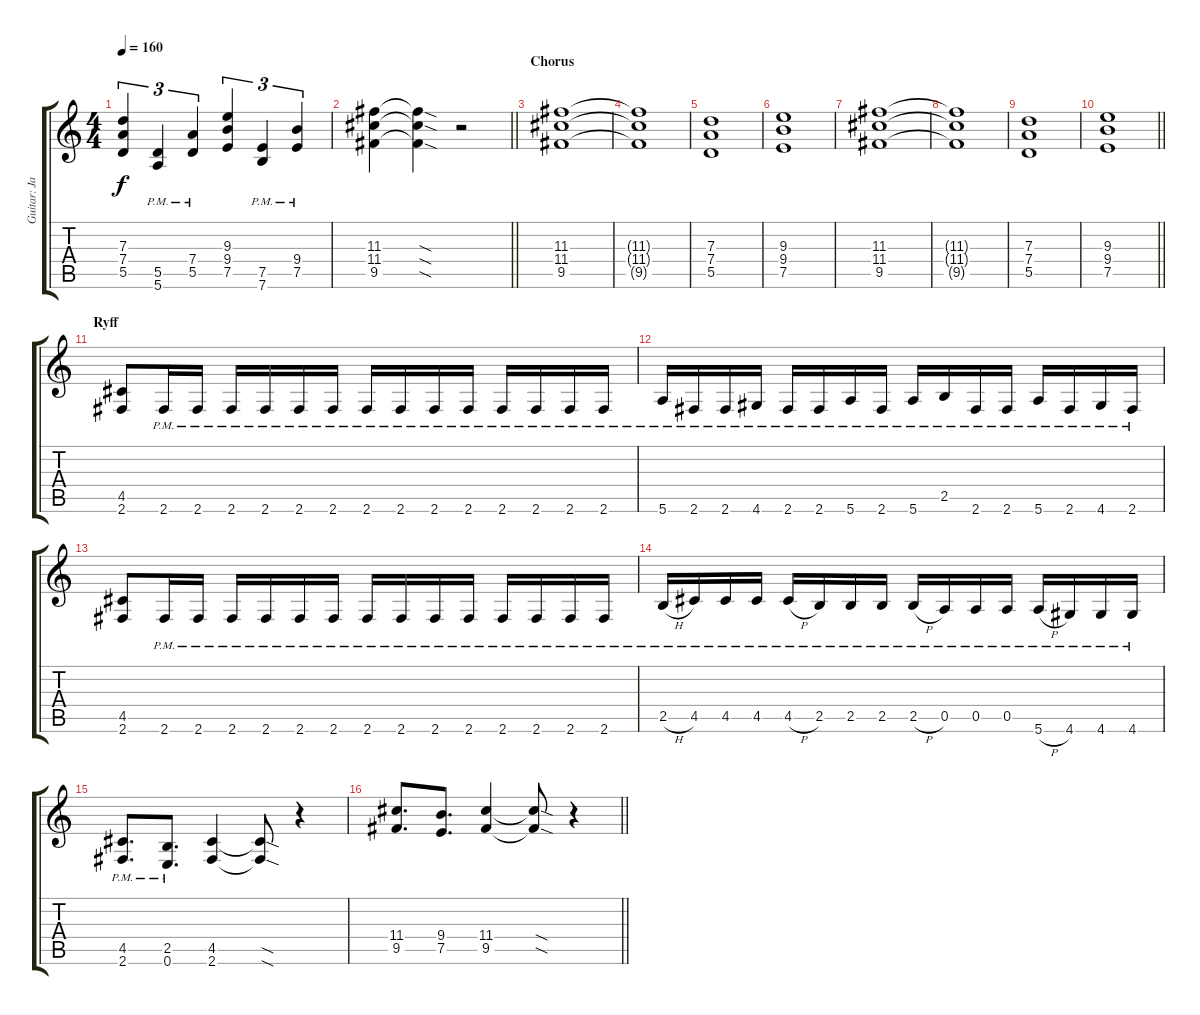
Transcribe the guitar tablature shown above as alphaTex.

\track ("Guitar: Jackie Slaughter" "Guitar: Ja") {instrument distortionguitar}
\staff {score tabs}
\tuning (E4 B3 G3 D3 A2 E2) {hide}
\ts (4 4)
\tempo 160
\clef g2
\ks c
(7.3 7.4 5.5).4{tu (3 2) dy f} (5.5{pm} 5.6{pm}).4{tu (3 2)} (7.4{pm} 5.5{pm}).4{tu (3 2)} (9.3 9.4 7.5).4{tu (3 2)} (7.5{pm} 7.6{pm}).4{tu (3 2)} (9.4{pm} 7.5{pm}).4{tu (3 2)} |
\barLineRight lightlight
(11.3 11.4 9.5).4 (11.3{sod t} 11.4{sod t} 9.5{sod t}).4 r.2 |
\section ("" "Chorus")
(11.3 11.4 9.5).1 |
(11.3{t} 11.4{t} 9.5{t}).1 |
(7.3 7.4 5.5).1 |
(9.3 9.4 7.5).1 |
(11.3 11.4 9.5).1 |
(11.3{t} 11.4{t} 9.5{t}).1 |
(7.3 7.4 5.5).1 |
\barLineRight lightlight
(9.3 9.4 7.5).1 |
\section ("" "Ryff")
(4.5 2.6).8 2.6{pm}.16 2.6{pm}.16 2.6{pm}.16 2.6{pm}.16 2.6{pm}.16 2.6{pm}.16 2.6{pm}.16 2.6{pm}.16 2.6{pm}.16 2.6{pm}.16 2.6{pm}.16 2.6{pm}.16 2.6{pm}.16 2.6{pm}.16 |
5.6{pm}.16 2.6{pm}.16 2.6{pm}.16 4.6{pm}.16 2.6{pm}.16 2.6{pm}.16 5.6{pm}.16 2.6{pm}.16 5.6{pm}.16 2.5{pm}.16 2.6{pm}.16 2.6{pm}.16 5.6{pm}.16 2.6{pm}.16 4.6{pm}.16 2.6{pm}.16 |
(4.5 2.6).8 2.6{pm}.16 2.6{pm}.16 2.6{pm}.16 2.6{pm}.16 2.6{pm}.16 2.6{pm}.16 2.6{pm}.16 2.6{pm}.16 2.6{pm}.16 2.6{pm}.16 2.6{pm}.16 2.6{pm}.16 2.6{pm}.16 2.6{pm}.16 |
2.5{h pm}.16 4.5{pm}.16 4.5{pm}.16 4.5{pm}.16 4.5{h pm}.16 2.5{pm}.16 2.5{pm}.16 2.5{pm}.16 2.5{h pm}.16 0.5{pm}.16 0.5{pm}.16 0.5{pm}.16 5.6{h pm}.16 4.6{pm}.16 4.6{pm}.16 4.6{pm}.16 |
(4.5{pm} 2.6{pm}).8{d} (2.5{pm} 0.6{pm}).8{d} (4.5 2.6).4 (4.5{sod t} 2.6{sod t}).8 r.4 |
\barLineRight lightlight
(11.4 9.5).8{d} (9.4 7.5).8{d} (11.4 9.5).4 (11.4{sod t} 9.5{sod t}).8 r.4
